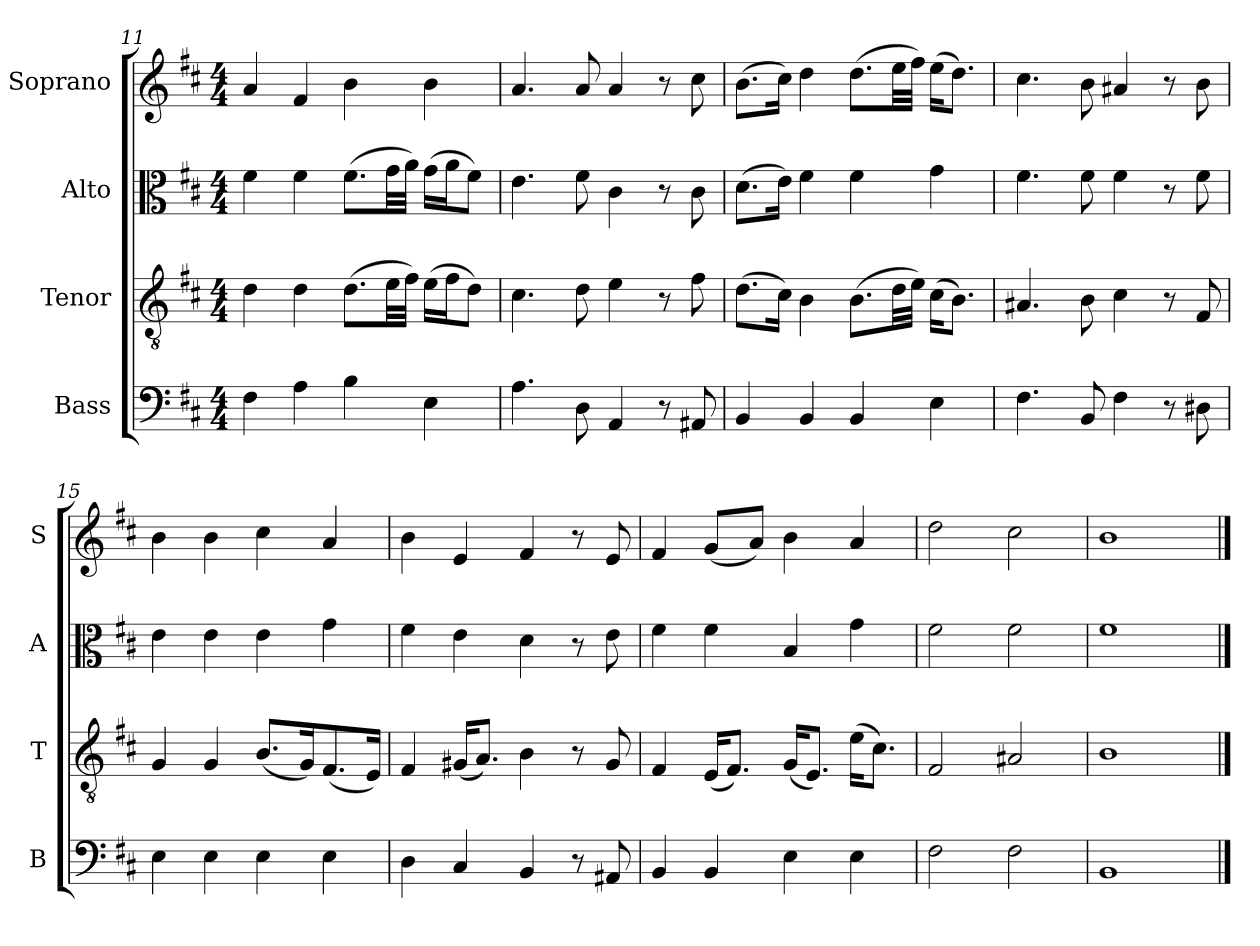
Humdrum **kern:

**kern	**kern	**kern	**kern
*part4	*part3	*part2	*part1
*staff4	*staff3	*staff2	*staff1
*I"Bass	*I"Tenor	*I"Alto	*I"Soprano
*I'B	*I'T	*I'A	*I'S
*clefF4	*clefGv2	*clefC3	*clefG2
*k[f#c#]	*k[f#c#]	*k[f#c#]	*k[f#c#]
*D:	*D:	*D:	*D:
*M4/4	*M4/4	*M4/4	*M4/4
=11	=11	=11	=11
4F#\	4d\	4f#\	4a/
4A\	4d\	4f#\	4f#/
4B\	(8.d\L	(8.f#\L	4b\
.	32e\LL	32g\LL	.
.	32f#\JJJ)	32a\JJJ)	.
4E\	(16e\LL	(16g\LL	4b\
.	16f#\J	16a\J	.
.	8d\J)	8f#\J)	.
!!LO:LB:g=z
=12	=12	=12	=12
4.A\	4.c#\	4.e\	4.a/
8D\	8d\	8f#\	8a/
4AA/	4e\	4c#\	4a/
8r	8r	8r	8r
8AA#X/	8f#\	8c#\	8cc#\
=13	=13	=13	=13
4BB/	(8.d\L	(8.d\L	(8.b\L
.	16c#\Jk)	16e\Jk)	16cc#\Jk)
4BB/	4B\	4f#\	4dd\
4BB/	(8.B\L	4f#\	(8.dd\L
.	32d\LL	.	32ee\LL
.	32e\JJJ)	.	32ff#\JJJ)
4E\	(16c#\KL	4g\	(16ee\KL
.	8.B\J)	.	8.dd\J)
=14	=14	=14	=14
4.F#\	4.A#X/	4.f#\	4.cc#\
8BB/	8B\	8f#\	8b\
4F#\	4c#\	4f#\	4a#X/
8r	8r	8r	8r
8D#X\	8F#/	8f#\	8b\
=15	=15	=15	=15
4E\	4G/	4e\	4b\
4E\	4G/	4e\	4b\
4E\	(8.B/L	4e\	4cc#\
.	16G/K)	.	.
4E\	(8.F#/	4g\	4a/
.	16E/Jk)	.	.
=16	=16	=16	=16
4D\	4F#/	4f#\	4b\
4C#/	(16G#X/KL	4e\	4e/
.	8.A/J)	.	.
4BB/	4B\	4d\	4f#/
8r	8r	8r	8r
8AA#X/	8G#/	8e\	8e/
!!LO:PB:g=z
=17	=17	=17	=17
4BB/	4F#/	4f#\	4f#/
4BB/	(16E/KL	4f#\	(8g/L
.	8.F#/J)	.	.
.	.	.	8a/J)
4E\	(16G/KL	4B/	4b\
.	8.E/J)	.	.
4E\	(16e\KL	4g\	4a/
.	8.c#\J)	.	.
=18	=18	=18	=18
2F#\	2F#/	2f#\	2dd\
2F#\	2A#X/	2f#\	2cc#\
=19	=19	=19	=19
1BB	1B	1f#	1b
==	==	==	==
*-	*-	*-	*-
